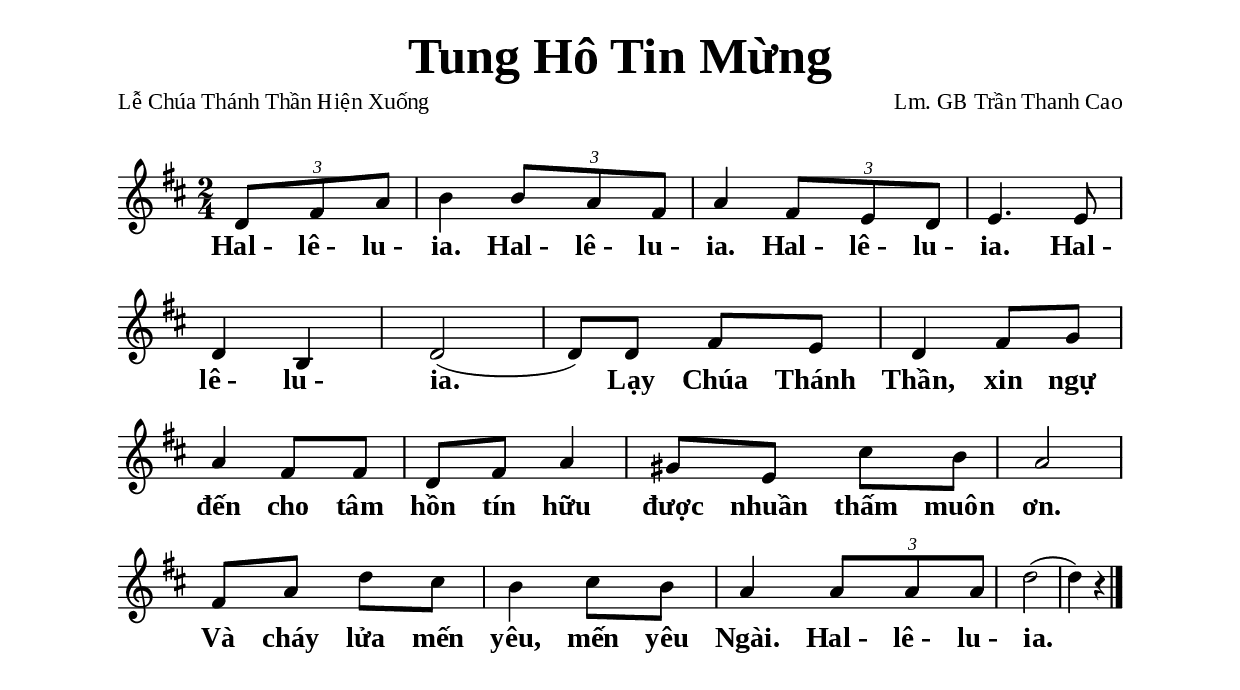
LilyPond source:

% Cài đặt chung
\version "2.22.1"
\include "english.ly"

\header {
  title = \markup { \fontsize #3 "Tung Hô Tin Mừng" }
  poet = "Lễ Chúa Thánh Thần Hiện Xuống"
  composer = "Lm. GB Trần Thanh Cao"
  arranger = " "
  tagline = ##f
}

% Nhạc điệp khúc
nhacDiepKhuc = \relative c' {
  \partial 4 \tuplet 3/2 { d8 fs a } |
  b4 \tuplet 3/2 { b8 a fs } |
  a4 \tuplet 3/2 { fs8 e d } |
  e4. e8 |
  d4 b |
  d2 ( |
  d8) d fs e |
  d4 fs8 g |
  a4 fs8 fs |
  d fs a4 |
  gs8 e cs' b |
  a2 |
  fs8 a d cs |
  b4 cs8 b |
  a4 \tuplet 3/2 { a8 a a } |
  d2 ( |
  d4) r \bar "|."
}

% Lời điệp khúc
loiDiepKhuc = \lyricmode {
  "Hal -" "lê -" "lu -" ia. "Hal -" "lê -" "lu -" ia.
  "Hal -" "lê -" "lu -" ia. "Hal -" "lê -" "lu -" ia.
  Lạy Chúa Thánh Thần, xin ngự đến
  cho tâm hồn tín hữu được nhuần thấm muôn ơn.
  Và cháy lửa mến yêu, mến yêu Ngài.
  "Hal -" "lê -" "lu -" ia.
}

% Bố trí
\paper {
  #(set-paper-size "a4")
  top-margin = 15\mm
  bottom-margin = 10\mm
  left-margin = 20\mm
  right-margin = 20\mm
  indent = #0
  #(define fonts
    (make-pango-font-tree
      "Liberation Serif"
      "Liberation Serif"
      "Liberation Serif"
      (/ 20 20)))
  page-count = #1
  system-system-spacing = #'((basic-distance . 12.5))
  score-system-spacing = #'((basic-distance . 12.5))
}

\score {
  \new ChoirStaff <<
    \new Staff = diepKhuc \with {
        %\consists "Merge_rests_engraver"
        %\magnifyStaff #(magstep +1)
      }
      <<
      \new Voice = beSop {
        \key d \major \time 2/4 \stemNeutral \nhacDiepKhuc
      }
    >>
    \new Lyrics \lyricsto beSop \loiDiepKhuc
  >>
  \layout {
    \override Lyrics.LyricText.font-series = #'bold
    \override Lyrics.LyricText.font-size = #+2
    \override Lyrics.LyricSpace.minimum-distance = #2.5
    \override Score.BarNumber.break-visibility = ##(#f #f #f)
    \override Score.SpacingSpanner.uniform-stretching = ##t
  }
}
